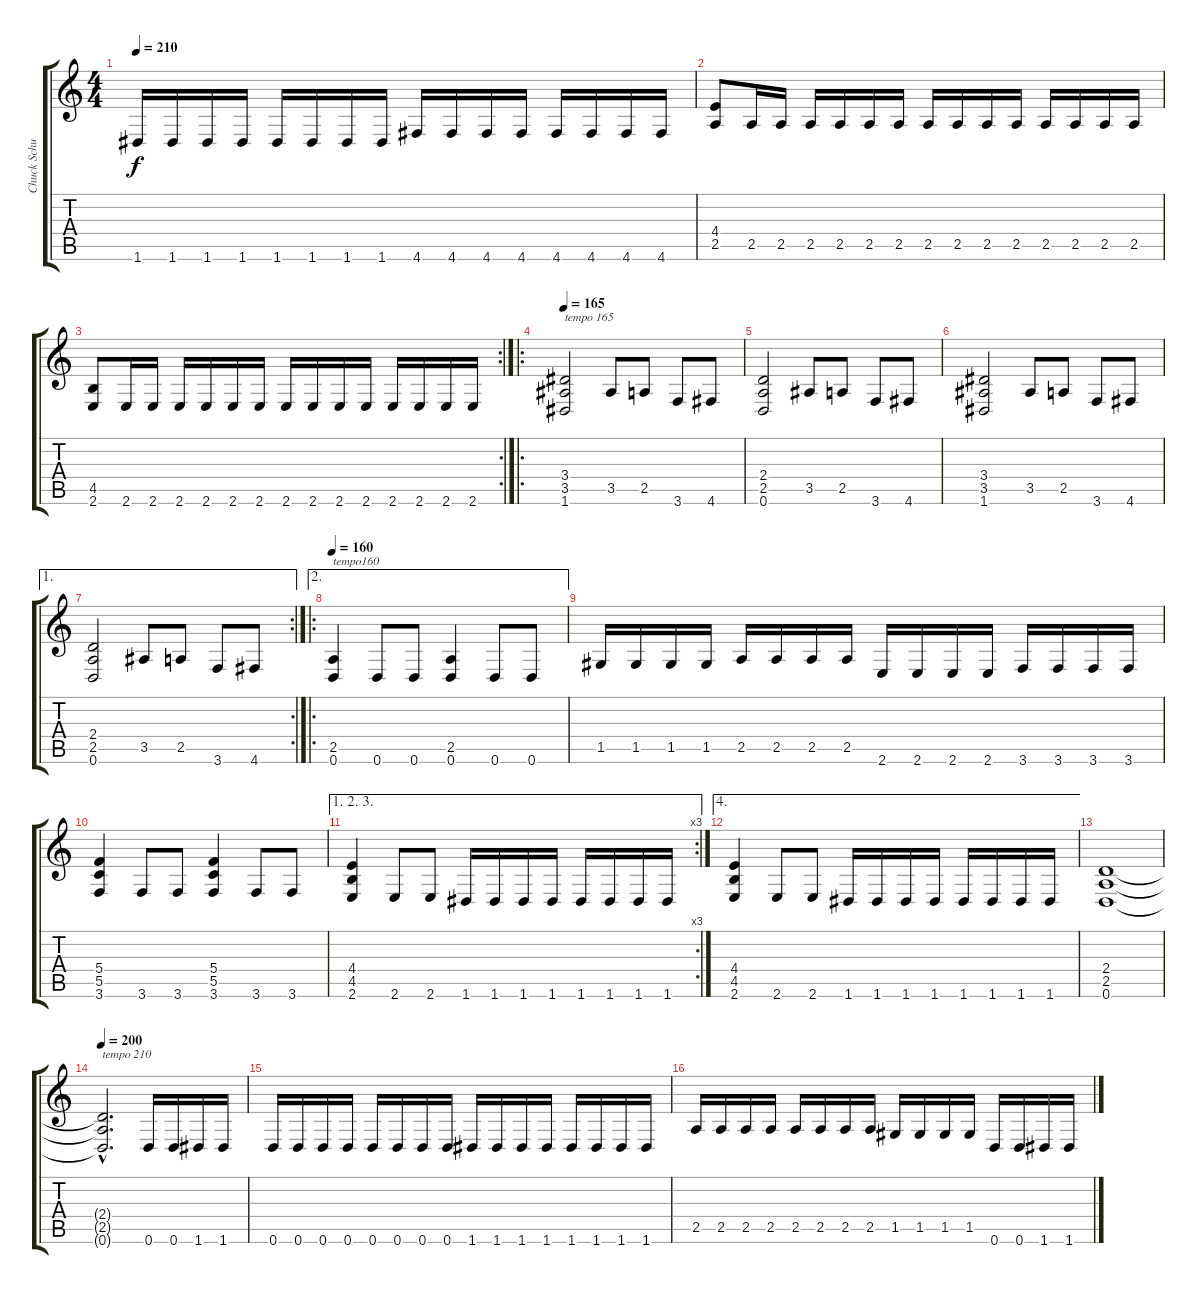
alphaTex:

\track ("Chuck Schuldiner" "Chuck Schu") {instrument distortionguitar}
\staff {score tabs}
\tuning (D4 A3 F3 C3 G2 D2) {hide}
\ts (4 4)
\tempo 210
\clef g2
\ks c
1.6.16{dy f} 1.6.16 1.6.16 1.6.16 1.6.16 1.6.16 1.6.16 1.6.16 4.6.16 4.6.16 4.6.16 4.6.16 4.6.16 4.6.16 4.6.16 4.6.16 |
(4.4 2.5).8 2.5.16 2.5.16 2.5.16 2.5.16 2.5.16 2.5.16 2.5.16 2.5.16 2.5.16 2.5.16 2.5.16 2.5.16 2.5.16 2.5.16 |
\rc 2
(4.5 2.6).8 2.6.16 2.6.16 2.6.16 2.6.16 2.6.16 2.6.16 2.6.16 2.6.16 2.6.16 2.6.16 2.6.16 2.6.16 2.6.16 2.6.16 |
\ro
\tempo 165
(3.4 3.5 1.6).2{txt "tempo 165"} 3.5.8 2.5.8 3.6.8 4.6.8 |
(2.4 2.5 0.6).2 3.5.8 2.5.8 3.6.8 4.6.8 |
(3.4 3.5 1.6).2 3.5.8 2.5.8 3.6.8 4.6.8 |
\ae 1
\rc 2
(2.4 2.5 0.6).2 3.5.8 2.5.8 3.6.8 4.6.8 |
\ae 2
\ro
\tempo 160
(2.5 0.6).4{txt "tempo160"} 0.6.8 0.6.8 (2.5 0.6).4 0.6.8 0.6.8 |
1.5.16 1.5.16 1.5.16 1.5.16 2.5.16 2.5.16 2.5.16 2.5.16 2.6.16 2.6.16 2.6.16 2.6.16 3.6.16 3.6.16 3.6.16 3.6.16 |
(5.4 5.5 3.6).4 3.6.8 3.6.8 (5.4 5.5 3.6).4 3.6.8 3.6.8 |
\ae (1 2 3)
\rc 3
(4.4 4.5 2.6).4 2.6.8 2.6.8 1.6.16 1.6.16 1.6.16 1.6.16 1.6.16 1.6.16 1.6.16 1.6.16 |
\ae 4
(4.4 4.5 2.6).4 2.6.8 2.6.8 1.6.16 1.6.16 1.6.16 1.6.16 1.6.16 1.6.16 1.6.16 1.6.16 |
(2.4 2.5 0.6).1 |
\tempo 200
(2.4{hac t} 2.5{hac t} 0.6{hac t}).2{d txt "tempo 210"} 0.6.16 0.6.16 1.6.16 1.6.16 |
0.6.16 0.6.16 0.6.16 0.6.16 0.6.16 0.6.16 0.6.16 0.6.16 1.6.16 1.6.16 1.6.16 1.6.16 1.6.16 1.6.16 1.6.16 1.6.16 |
2.5.16 2.5.16 2.5.16 2.5.16 2.5.16 2.5.16 2.5.16 2.5.16 1.5.16 1.5.16 1.5.16 1.5.16 0.6.16 0.6.16 1.6.16 1.6.16
